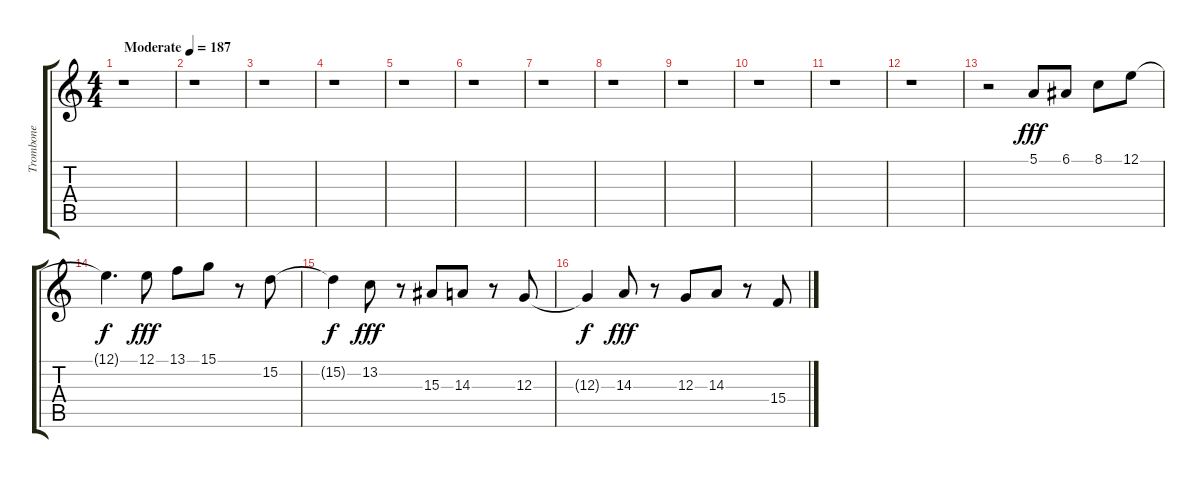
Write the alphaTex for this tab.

\track ("Trombone" "Trombone") {instrument trombone}
\staff {score tabs}
\tuning (E4 B3 G3 D3 A2 E2) {hide}
\ts (4 4)
\tempo (187 "Moderate")
\clef g2
\ks c
r.1{dy fff instrument trombone} |
r.1 |
r.1 |
r.1 |
r.1 |
r.1 |
r.1 |
r.1 |
r.1 |
r.1 |
r.1 |
r.1 |
r.2 5.1.8 6.1.8 8.1.8 12.1.8 |
12.1{t}.4{d dy f} 12.1.8{dy fff} 13.1.8 15.1.8 r.8 15.2.8 |
15.2{t}.4{dy f} 13.2.8{dy fff} r.8 15.3.8 14.3.8 r.8 12.3.8 |
12.3{t}.4{dy f} 14.3.8{dy fff} r.8 12.3.8 14.3.8 r.8 15.4.8
